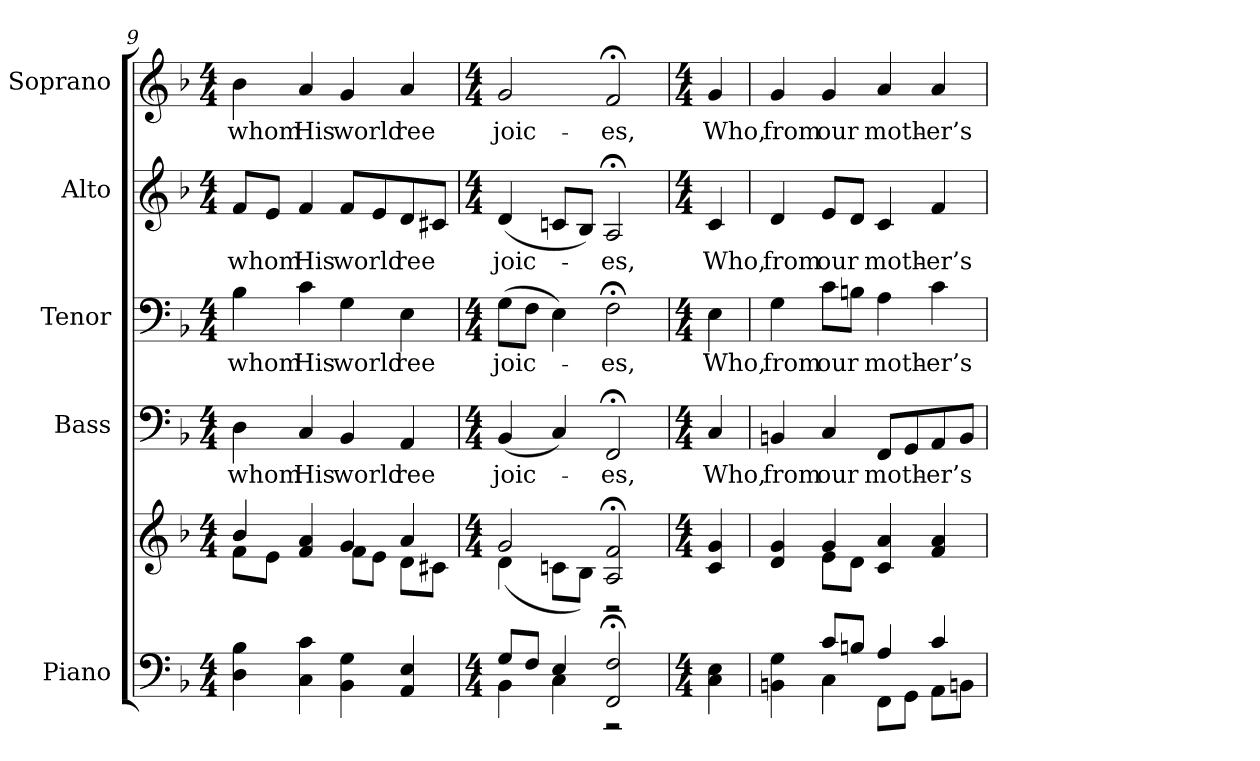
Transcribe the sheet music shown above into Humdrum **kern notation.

**kern	**kern	**kern	**text	**kern	**text	**kern	**text	**kern	**text
*part5	*part5	*part4	*part4	*part3	*part3	*part2	*part2	*part1	*part1
*staff6	*staff5	*staff4	*staff4	*staff3	*staff3	*staff2	*staff2	*staff1	*staff1
*I"Piano	*	*I"Bass	*	*I"Tenor	*	*I"Alto	*	*I"Soprano	*
*I'Pno.	*	*I'B.	*	*I'T.	*	*I'A.	*	*I'S.	*
!!LO:PB:g=z
*clefF4	*clefG2	*clefF4	*	*clefF4	*	*clefG2	*	*clefG2	*
*k[b-]	*k[b-]	*k[b-]	*	*k[b-]	*	*k[b-]	*	*k[b-]	*
*F:	*F:	*F:	*	*F:	*	*F:	*	*F:	*
*M4/4	*M4/4	*M4/4	*	*M4/4	*	*M4/4	*	*M4/4	*
=9	=9	=9	=9	=9	=9	=9	=9	=9	=9
*	*^	*	*	*	*	*	*	*	*
!	!	!	!	!LO:LY:b:color=#000000	!	!	!	!	!	!
!	!	!	!	!	!	!LO:LY:b:color=#000000	!	!	!	!
!	!	!	!	!	!	!	!	!LO:LY:b:color=#000000	!	!
!	!	!	!	!	!	!	!	!	!	!LO:LY:b:color=#000000
4Di\ 4B-i	4b-i/	8fi\L	4Di\	whom	4B-i\	whom	8fi/L	whom	4b-i\	whom
.	.	8ei\J	.	.	.	.	8ei/J	.	.	.
!	!	!	!	!LO:LY:b:color=#000000	!	!	!	!	!	!
!	!	!	!	!	!	!LO:LY:b:color=#000000	!	!	!	!
!	!	!	!	!	!	!	!	!LO:LY:b:color=#000000	!	!
!	!	!	!	!	!	!	!	!	!	!LO:LY:b:color=#000000
4Ci\ 4ci	4fi/ 4ai	4ryy	4Ci/	His	4ci\	His	4fi/	His	4ai/	His
!	!	!	!	!LO:LY:b:color=#000000	!	!	!	!	!	!
!	!	!	!	!	!	!LO:LY:b:color=#000000	!	!	!	!
!	!	!	!	!	!	!	!	!LO:LY:b:color=#000000	!	!
!	!	!	!	!	!	!	!	!	!	!LO:LY:b:color=#000000
4BB-i\ 4Gi	4gi/	8fi\L	4BB-i/	world	4Gi\	world	8fi/L	world	4gi/	world
.	.	8ei\J	.	.	.	.	8ei/	.	.	.
!	!	!	!	!LO:LY:b:color=#000000	!	!	!	!	!	!
!	!	!	!	!	!	!LO:LY:b:color=#000000	!	!	!	!
!	!	!	!	!	!	!	!	!LO:LY:b:color=#000000	!	!
!	!	!	!	!	!	!	!	!	!	!LO:LY:b:color=#000000
4AAi/ 4Ei	4ai/	8di\L	4AAi/	ree	4Ei\	ree	8di/	ree	4ai/	ree
.	.	8c#Xi\J	.	.	.	.	8c#Xi/J	.	.	.
=10	=10	=10	=10	=10	=10	=10	=10	=10	=10	=10
*M4/4	*M4/4	*	*M4/4	*	*M4/4	*	*M4/4	*	*M4/4	*
*^	*	*	*	*	*	*	*	*	*	*
!	!	!	!	!	!LO:LY:b:color=#000000	!	!	!	!	!	!
!	!	!	!	!	!	!	!LO:LY:b:color=#000000	!	!	!	!
!	!	!	!	!	!	!	!	!	!LO:LY:b:color=#000000	!	!
!	!	!	!	!	!	!	!	!	!	!	!LO:LY:b:color=#000000
8Gi/L	4BB-i\	2gi/	(4di\	(4BB-i/	joic-	(8Gi\L	joic-	(4di/	joic-	2gi/	joic-
8Fi/J	.	.	.	.	.	8Fi\J	.	.	.	.	.
4Ei/	4Ci\	.	8cni\L	4Ci/)	.	4Ei\)	.	8cni/L	.	.	.
.	.	.	8B-i\J)	.	.	.	.	8B-i/J)	.	.	.
!	!	!	!	!	!LO:LY:b:color=#000000	!	!	!	!	!	!
!	!	!	!	!	!	!	!LO:LY:b:color=#000000	!	!	!	!
!	!	!	!	!	!	!	!	!	!LO:LY:b:color=#000000	!	!
!	!	!	!	!	!	!	!	!	!	!	!LO:LY:b:color=#000000
2FFi/; 2Fi;	2r	2Ai/; 2fi;	2r	2FF;i/	-es,	2F;i\	-es,	2A;i/	-es,	2f;i/	-es,
*v	*v	*	*	*	*	*	*	*	*	*	*
*	*v	*v	*	*	*	*	*	*	*	*
!!LO:PB:g=z
=11	=11	=11	=11	=11	=11	=11	=11	=11	=11
*M4/4	*M4/4	*M4/4	*	*M4/4	*	*M4/4	*	*M4/4	*
*^	*^	*	*	*	*	*	*	*	*
!	!	!	!	!	!LO:LY:b:color=#000000	!	!	!	!	!	!
*v	*v	*	*	*	*	*	*	*	*	*	*
*	*v	*v	*	*	*	*	*	*	*	*
*^	*^	*	*	*	*	*	*	*	*
!	!	!	!	!	!	!	!LO:LY:b:color=#000000	!	!	!	!
*v	*v	*	*	*	*	*	*	*	*	*	*
*	*v	*v	*	*	*	*	*	*	*	*
*^	*^	*	*	*	*	*	*	*	*
!	!	!	!	!	!	!	!	!	!LO:LY:b:color=#000000	!	!
*v	*v	*	*	*	*	*	*	*	*	*	*
*	*v	*v	*	*	*	*	*	*	*	*
*^	*^	*	*	*	*	*	*	*	*
!	!	!	!	!	!	!	!	!	!	!	!LO:LY:b:color=#000000
*v	*v	*	*	*	*	*	*	*	*	*	*
*	*v	*v	*	*	*	*	*	*	*	*
4Ci\ 4Ei	4ci/ 4gi	4Ci/	Who,	4Ei\	Who,	4ci/	Who,	4gi/	Who,
!!LO:PB:g=z
=12	=12	=12	=12	=12	=12	=12	=12	=12	=12
*^	*^	*	*	*	*	*	*	*	*
!	!	!	!	!	!LO:LY:b:color=#000000	!	!	!	!	!	!
!	!	!	!	!	!	!	!LO:LY:b:color=#000000	!	!	!	!
!	!	!	!	!	!	!	!	!	!LO:LY:b:color=#000000	!	!
!	!	!	!	!	!	!	!	!	!	!	!LO:LY:b:color=#000000
4BBni\ 4Gi	4ryy	4di/ 4gi	4ryy	4BBni/	from	4Gi\	from	4di/	from	4gi/	from
!	!	!	!	!	!LO:LY:b:color=#000000	!	!	!	!	!	!
!	!	!	!	!	!	!	!LO:LY:b:color=#000000	!	!	!	!
!	!	!	!	!	!	!	!	!	!LO:LY:b:color=#000000	!	!
!	!	!	!	!	!	!	!	!	!	!	!LO:LY:b:color=#000000
8ci/L	4Ci\	4gi/	8ei\L	4Ci/	our	8ci\L	our	8ei/L	our	4gi/	our
8Bni/J	.	.	8di\J	.	.	8Bni\J	.	8di/J	.	.	.
!	!	!	!	!	!LO:LY:b:color=#000000	!	!	!	!	!	!
!	!	!	!	!	!	!	!LO:LY:b:color=#000000	!	!	!	!
!	!	!	!	!	!	!	!	!	!LO:LY:b:color=#000000	!	!
!	!	!	!	!	!	!	!	!	!	!	!LO:LY:b:color=#000000
4Ai/	8FFi\L	4ci/ 4ai	2ryy	8FFi/L	moth-	4Ai\	moth-	4ci/	moth-	4ai/	moth-
.	8GGi\J	.	.	8GGi/	.	.	.	.	.	.	.
!	!	!	!	!	!LO:LY:b:color=#000000	!	!	!	!	!	!
!	!	!	!	!	!	!	!LO:LY:b:color=#000000	!	!	!	!
!	!	!	!	!	!	!	!	!	!LO:LY:b:color=#000000	!	!
!	!	!	!	!	!	!	!	!	!	!	!LO:LY:b:color=#000000
4ci/	8AAi\L	4fi/ 4ai	.	8AAi/	-er’s	4ci\	-er’s	4fi/	-er’s	4ai/	-er’s
.	8BBni\J	.	.	8BBi/J	.	.	.	.	.	.	.
*v	*v	*	*	*	*	*	*	*	*	*	*
*	*v	*v	*	*	*	*	*	*	*	*
=	=	=	=	=	=	=	=	=	=
*-	*-	*-	*-	*-	*-	*-	*-	*-	*-
